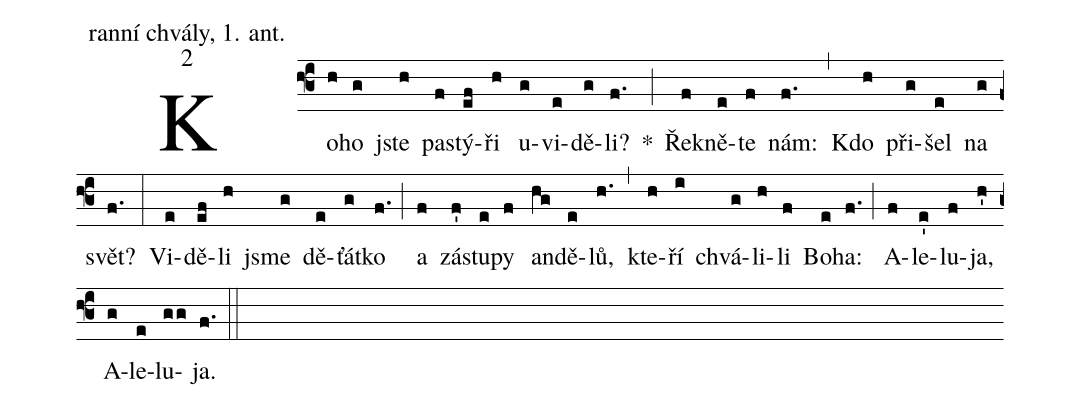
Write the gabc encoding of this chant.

office-part: ranní chvály, 1. ant.;
mode: 2;
%%
(f3)
Ko(h)ho(g) jste(h) pas(f)tý(ef)ři(h) u(g)vi(e)dě(g)li?(f.) *(;)
Ře(f)kně(e)te(f) nám:(f.) (,)
Kdo(h) při(g)šel(e) na(g) svět?(f.) (:)
Vi(e)dě(ef)li(h) jsme(g) dě(e)ťá(g)tko(f.) (;)
a(f) zá(f')stu(e)py(f) an(hg)dě(e)lů,(h.) (,)
kte(h)ří(i) chvá(g)li(h)li(f) Bo(e)ha:(f.) (;)
A(f)le(e')lu(f)ja,(h') A(g)le(e)lu(gg)ja.(f.) (::)
